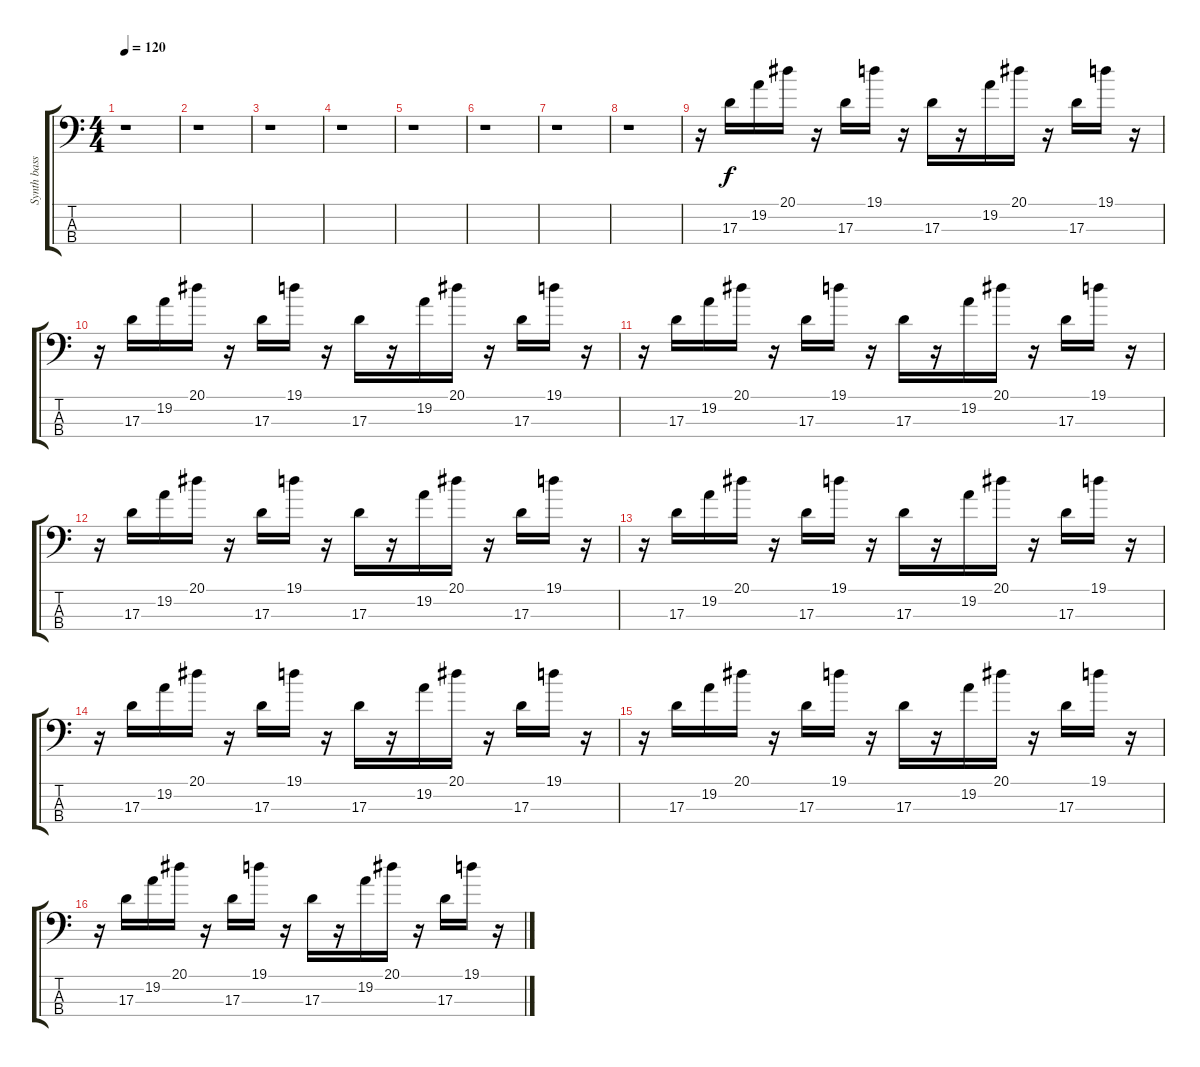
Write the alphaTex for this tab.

\track ("Synth bass" "Synth bass") {instrument synthbass1}
\staff {score tabs}
\tuning (G2 D2 A1 E1) {hide}
\ts (4 4)
\tempo 120
\clef f4
\ks c
r.1{dy f instrument synthbass1} |
r.1 |
r.1 |
r.1 |
r.1 |
r.1 |
r.1 |
r.1 |
r.16 17.3.16 19.2.16 20.1.16 r.16 17.3.16 19.1.16 r.16 17.3.16 r.16 19.2.16 20.1.16 r.16 17.3.16 19.1.16 r.16 |
r.16 17.3.16 19.2.16 20.1.16 r.16 17.3.16 19.1.16 r.16 17.3.16 r.16 19.2.16 20.1.16 r.16 17.3.16 19.1.16 r.16 |
r.16 17.3.16 19.2.16 20.1.16 r.16 17.3.16 19.1.16 r.16 17.3.16 r.16 19.2.16 20.1.16 r.16 17.3.16 19.1.16 r.16 |
r.16 17.3.16 19.2.16 20.1.16 r.16 17.3.16 19.1.16 r.16 17.3.16 r.16 19.2.16 20.1.16 r.16 17.3.16 19.1.16 r.16 |
r.16 17.3.16 19.2.16 20.1.16 r.16 17.3.16 19.1.16 r.16 17.3.16 r.16 19.2.16 20.1.16 r.16 17.3.16 19.1.16 r.16 |
r.16 17.3.16 19.2.16 20.1.16 r.16 17.3.16 19.1.16 r.16 17.3.16 r.16 19.2.16 20.1.16 r.16 17.3.16 19.1.16 r.16 |
r.16 17.3.16 19.2.16 20.1.16 r.16 17.3.16 19.1.16 r.16 17.3.16 r.16 19.2.16 20.1.16 r.16 17.3.16 19.1.16 r.16 |
r.16 17.3.16 19.2.16 20.1.16 r.16 17.3.16 19.1.16 r.16 17.3.16 r.16 19.2.16 20.1.16 r.16 17.3.16 19.1.16 r.16
